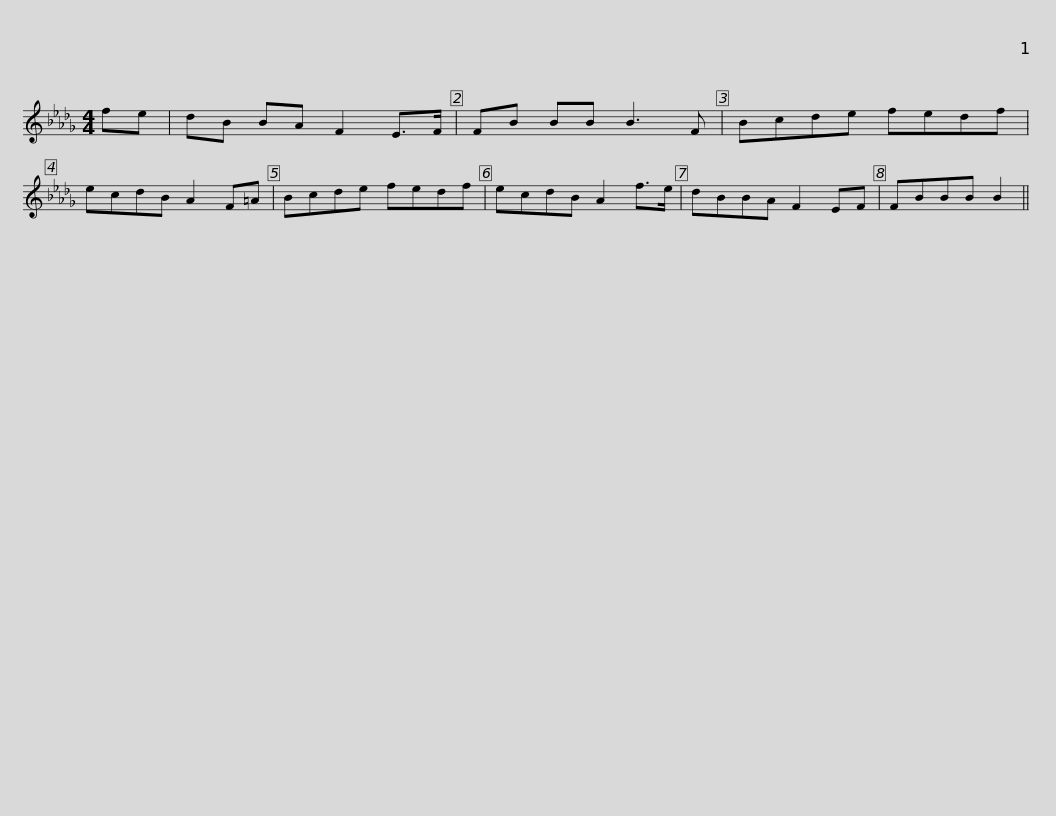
X:1
L:1/8
M:4/4
I:linebreak $
K:Bbmin
V:1 treble
V:1
 fe | dB BA F2 E>F | FB BB B3 F | Bcde fedf | ecdB A2 F=A | %5
 Bcde fedf |$ ecdB A2 f>e | dBBA F2 EF | FBBB B2 || %9
